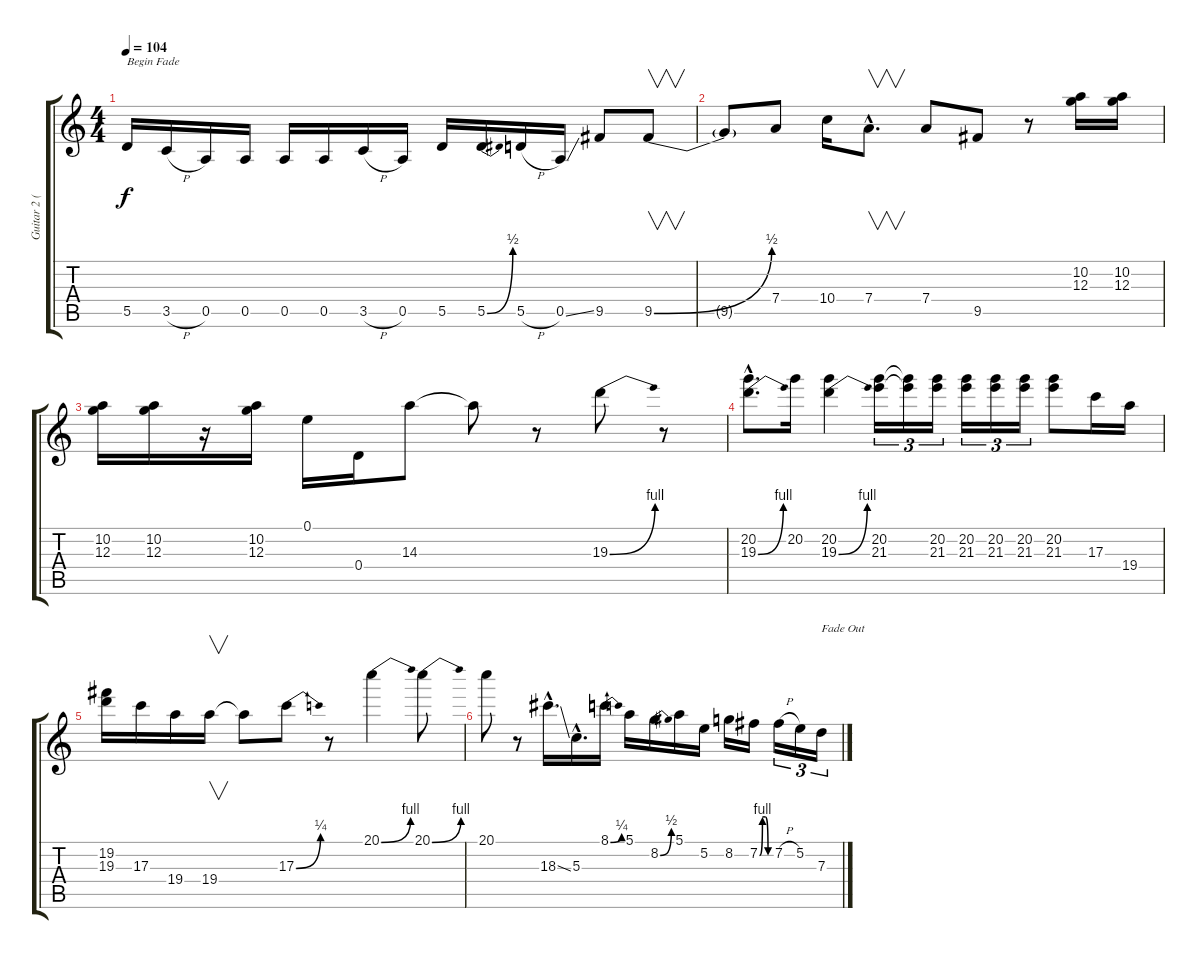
\track ("Guitar 2 (Rhythm & Outro)" "Guitar 2 (") {instrument distortionguitar}
\staff {score tabs}
\tuning (E4 B3 G3 D3 A2 E2) {hide}
\ts (4 4)
\tempo 104
\clef g2
\ks c
5.5.16{txt "Begin Fade" dy f} 3.5{h}.16 0.5.16 0.5.16 0.5.16 0.5.16 3.5{h}.16 0.5.16 5.5.16 5.5{be (bend 0 0 60 2)}.16 5.5{h}.16 0.5{ss}.16 9.5.8 9.5{be (bend 0 0 60 2)}.8{v} |
9.5{t}.8 7.4.8 10.4.16 7.4{hac}.8{v d} 7.4.8 9.5.8 r.8 (10.2 12.3).16 (10.2 12.3).16 |
(10.2 12.3).16 (10.2 12.3).16 r.16 (10.2 12.3).16 0.1.16 0.4.16 14.3.8 14.3{t}.8 r.8 19.3{be (bend 0 0 60 4)}.8 r.8 |
(20.2{hac} 19.3{be (bend 0 0 60 4) hac}).8{d} 20.2.16 (20.2 19.3{be (bend 0 0 60 4)}).4 (20.2 21.3).16{tu (3 2)} (20.2{t} 21.3{t}).16{tu (3 2)} (20.2 21.3).16{tu (3 2)} (20.2 21.3).16{tu (3 2)} (20.2 21.3).16{tu (3 2)} (20.2 21.3).16{tu (3 2)} (20.2 21.3).8 17.3.16 19.4.16 |
(19.2 19.3).16 17.3.16 19.4.16 19.4.16{v} 19.4{t}.8 17.3{be (bend 0 0 60 1)}.8 r.8 20.1{be (bend 0 0 60 4)}.4 20.1{be (bend 0 0 60 4)}.8 |
20.1.8 r.8 18.3{ss hac}.16{d} 5.3{hac}.16{d} 8.1{be (bend 0 0 60 1)}.16 5.1.16 8.2{be (bend 0 0 60 2)}.16 5.1.16 5.2.16 8.2.16 7.2{be (custom 0 0 15 4 30 4 45 0 60 0)}.16 7.2{h}.16{tu (3 2)} 5.2.16{tu (3 2)} 7.3.16{tu (3 2) txt "Fade Out"}
